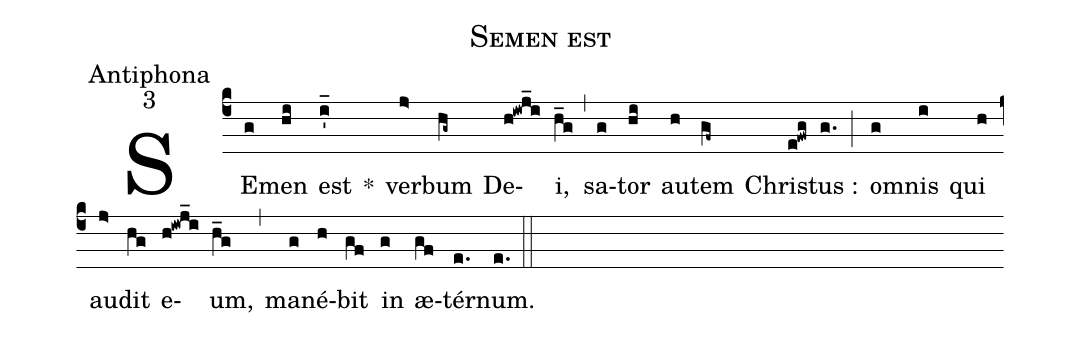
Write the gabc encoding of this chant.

name:Semen est;
office-part:Antiphona;
mode:3;
%%
(c4)SE(g)men(hi) est(i'_) *() ver(j>)bum(hg~) De(h!iwj_i)i,(h_g) (,) sa(g)tor(hi) au(h)tem(gf~) Chri(e!fwg)stus :(g.) (;) om(g)nis(i) qui(h) au(j>)dit(hg) e(h!iwj_i)um,(h_g) (,) ma(g)né(h)bit(gf) in(g) æ(gf)tér(e.)num.(e.) (::)
